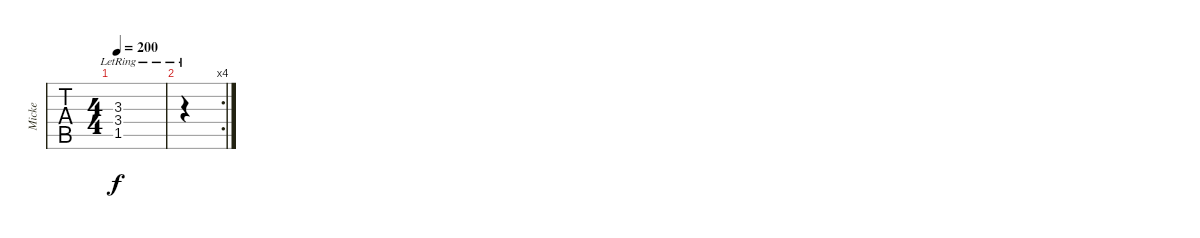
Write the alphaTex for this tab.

\track ("Micke" "Micke") {instrument overdrivenguitar}
\staff {tabs}
\tuning (E4 B3 G3 D3 A2 E2) {hide}
\ts (4 4)
\tempo 200
\clef g2
\ks c
(3.3 3.4 1.5{lr}).1{dy f} |
\rc 4
